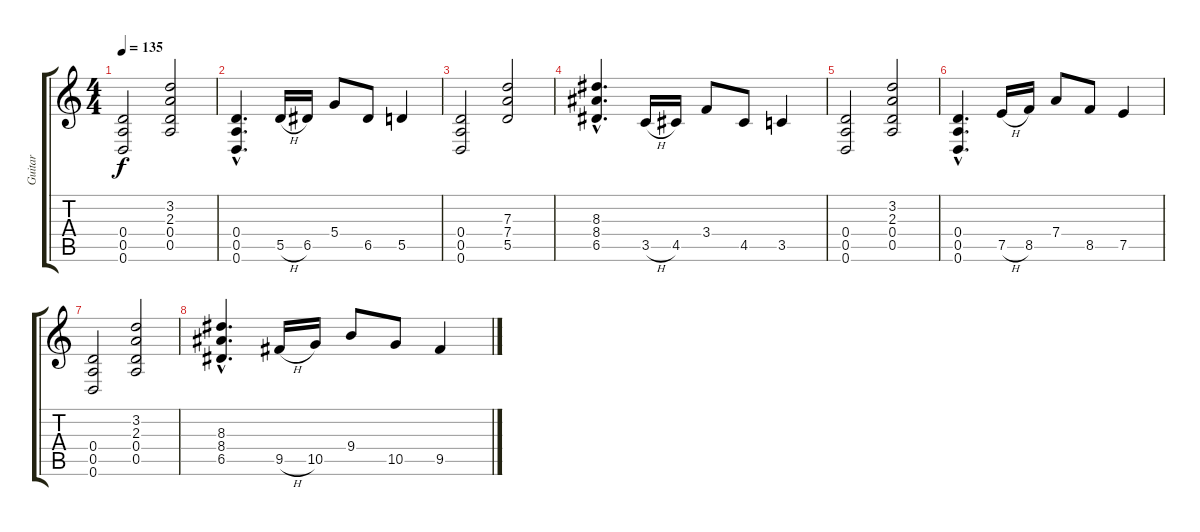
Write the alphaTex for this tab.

\track ("Guitar" "Guitar") {instrument distortionguitar}
\staff {score tabs}
\tuning (E4 B3 G3 D3 A2 D2) {hide}
\ts (4 4)
\tempo 135
\clef g2
\ks c
(0.4 0.5 0.6).2{dy f} (3.2 2.3 0.4 0.5).2 |
(0.4{hac} 0.5{hac} 0.6{hac}).4{d} 5.5{h}.16 6.5.16 5.4.8 6.5.8 5.5.4 |
(0.4 0.5 0.6).2 (7.3 7.4 5.5).2 |
(8.3{hac} 8.4{hac} 6.5{hac}).4{d} 3.5{h}.16 4.5.16 3.4.8 4.5.8 3.5.4 |
(0.4 0.5 0.6).2 (3.2 2.3 0.4 0.5).2 |
(0.4{hac} 0.5{hac} 0.6{hac}).4{d} 7.5{h}.16 8.5.16 7.4.8 8.5.8 7.5.4 |
(0.4 0.5 0.6).2 (3.2 2.3 0.4 0.5).2 |
(8.3{hac} 8.4{hac} 6.5{hac}).4{d} 9.5{h}.16 10.5.16 9.4.8 10.5.8 9.5.4
